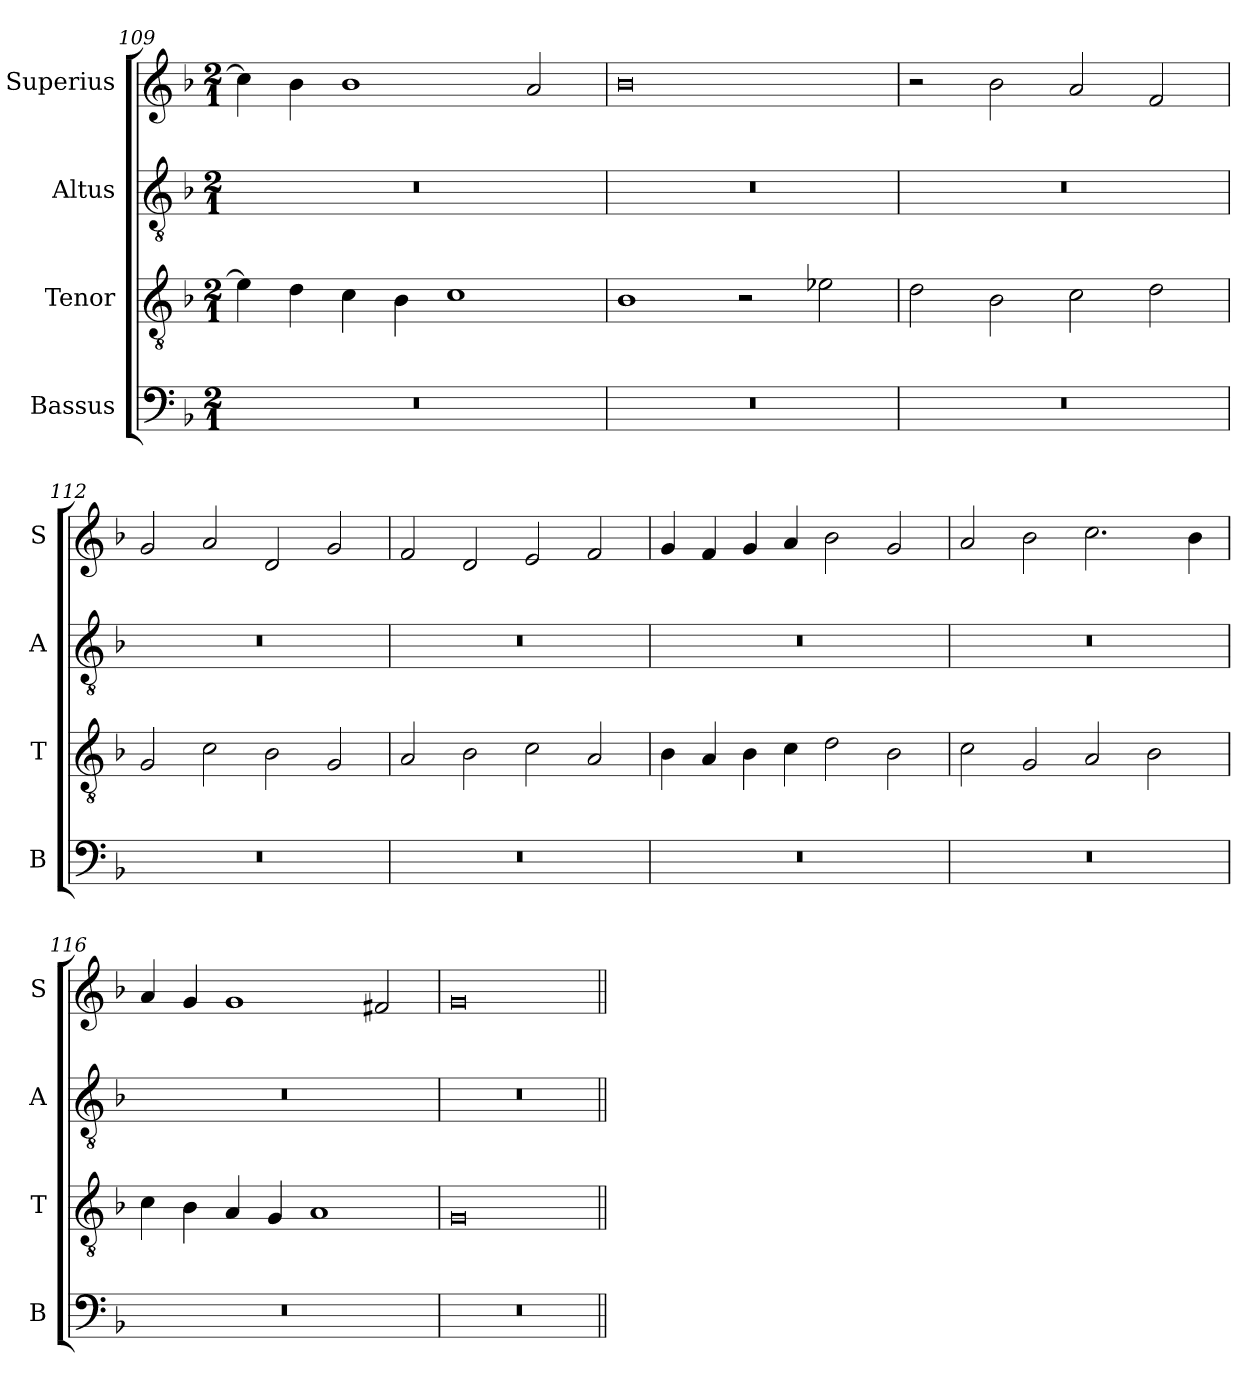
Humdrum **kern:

**kern	**kern	**kern	**kern
*part4	*part3	*part2	*part1
*staff4	*staff3	*staff2	*staff1
*I"Bassus	*I"Tenor	*I"Altus	*I"Superius
*I'B	*I'T	*I'A	*I'S
*clefF4	*clefGv2	*clefGv2	*clefG2
*k[b-]	*k[b-]	*k[b-]	*k[b-]
*M2/1	*M2/1	*M2/1	*M2/1
=109	=109	=109	=109
0r	4e-\]	0r	4cc\]
.	4d\	.	4b-\
.	4c\	.	1b-
.	4B-\	.	.
.	1c	.	.
.	.	.	2a/
=110	=110	=110	=110
0r	1B-	0r	0b-
.	2r	.	.
.	2e-X\	.	.
=111	=111	=111	=111
0r	2d\	0r	2r
.	2B-\	.	2b-\
.	2c\	.	2a/
.	2d\	.	2f/
=112	=112	=112	=112
0r	2G/	0r	2g/
.	2c\	.	2a/
.	2B-\	.	2d/
.	2G/	.	2g/
=113	=113	=113	=113
0r	2A/	0r	2f/
.	2B-\	.	2d/
.	2c\	.	2e/
.	2A/	.	2f/
=114	=114	=114	=114
0r	4B-\	0r	4g/
.	4A/	.	4f/
.	4B-\	.	4g/
.	4c\	.	4a/
.	2d\	.	2b-\
.	2B-\	.	2g/
=115	=115	=115	=115
0r	2c\	0r	2a/
.	2G/	.	2b-\
.	2A/	.	2.cc\
.	2B-\	.	.
.	.	.	4b-\
=116	=116	=116	=116
0r	4c\	0r	4a/
.	4B-\	.	4g/
.	4A/	.	1g
.	4G/	.	.
.	1A	.	.
.	.	.	2f#X/
=117	=117	=117	=117
0r	0G	0r	0g
=||	=||	=||	=||
*-	*-	*-	*-
